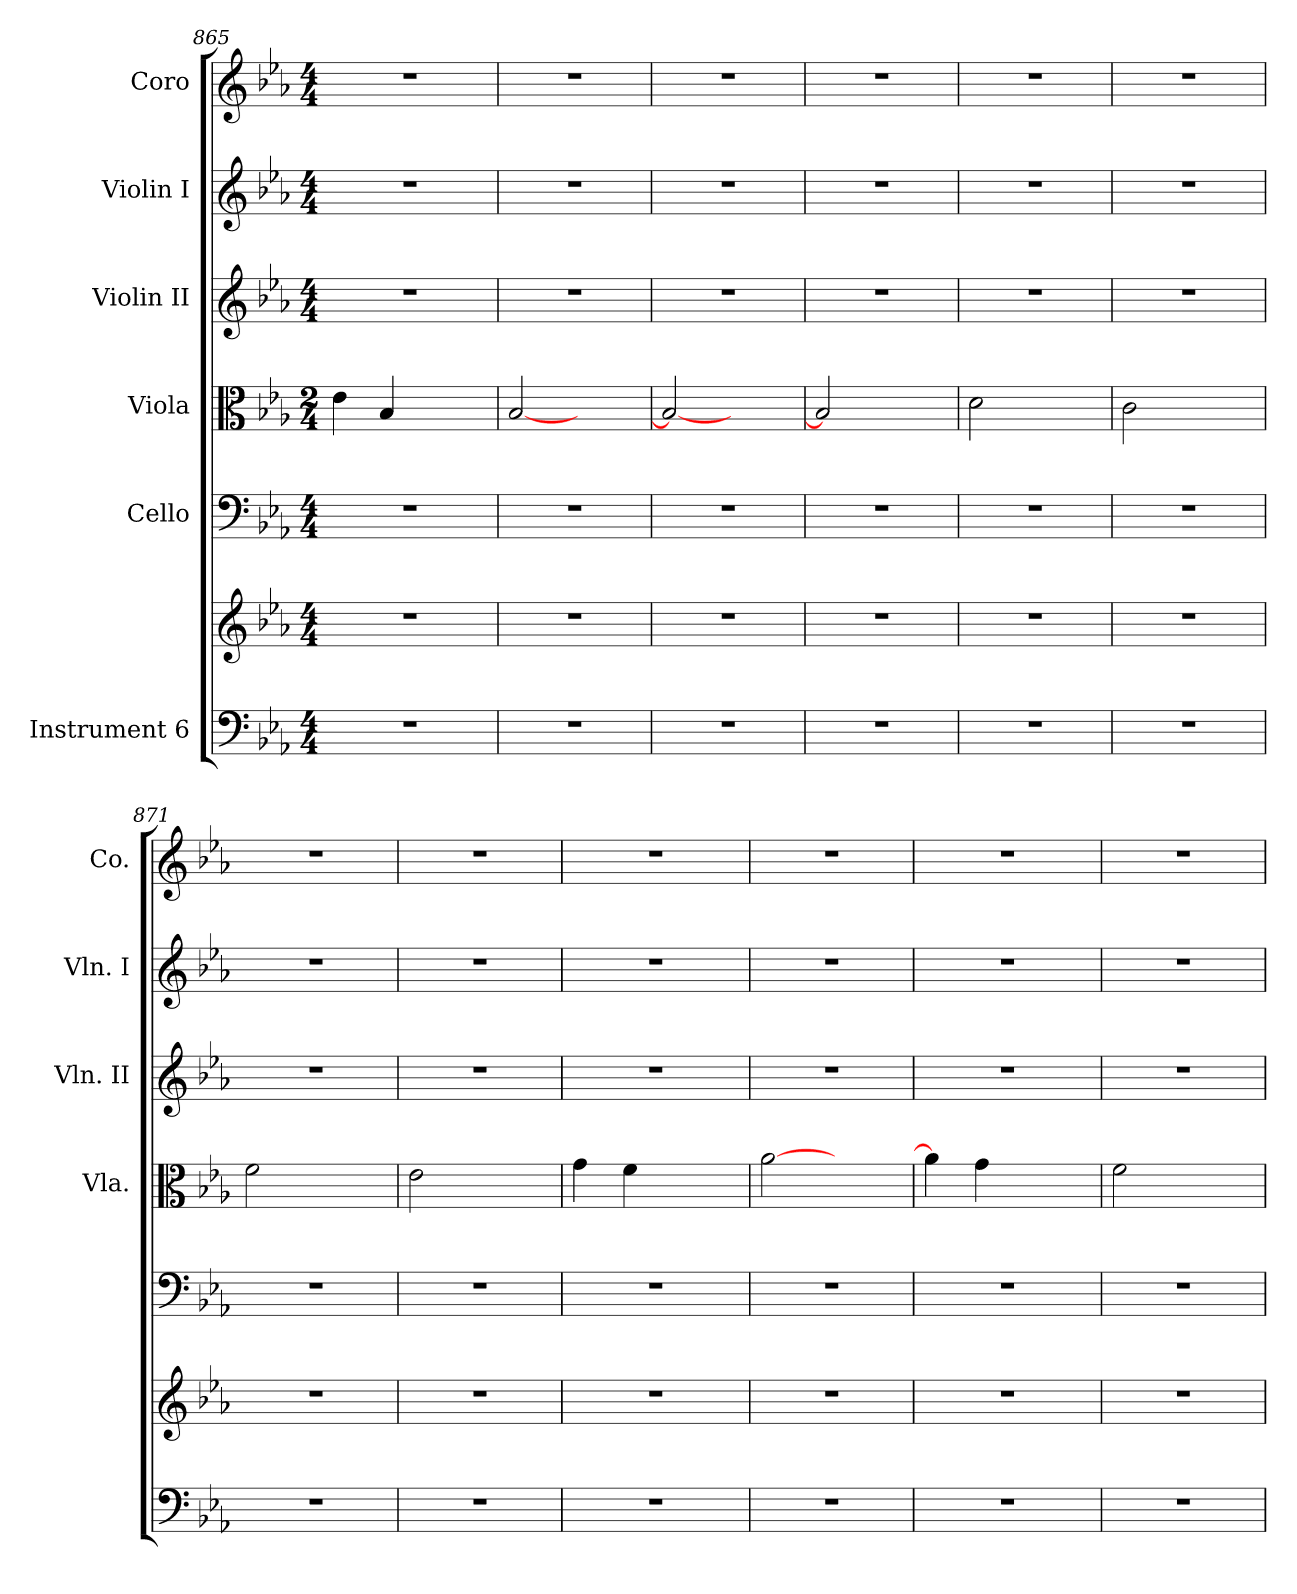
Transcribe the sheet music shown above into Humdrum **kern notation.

**kern	**kern	**kern	**kern	**kern	**kern	**kern
*part6	*part6	*part5	*part4	*part3	*part2	*part1
*staff7	*staff6	*staff5	*staff4	*staff3	*staff2	*staff1
*I"Instrument 6	*	*I"Cello	*I"Viola	*I"Violin II	*I"Violin I	*I"Coro
*	*	*	*I'Vla.	*I'Vln. II	*I'Vln. I	*I'Co.
*clefF4	*clefG2	*clefF4	*clefC3	*clefG2	*clefG2	*clefG2
*k[b-e-a-]	*k[b-e-a-]	*k[b-e-a-]	*k[b-e-a-]	*k[b-e-a-]	*k[b-e-a-]	*k[b-e-a-]
*E-:	*E-:	*E-:	*E-:	*E-:	*E-:	*E-:
*M4/4	*M4/4	*M4/4	*M2/4	*M4/4	*M4/4	*M4/4
=865	=865	=865	=865	=865	=865	=865
1r	1r	1r	4e-\	1r	1r	1r
.	.	.	4B-/	.	.	.
.	.	.	2ryy	.	.	.
=866	=866	=866	=866	=866	=866	=866
1r	1r	1r	[<2B-/	1r	1r	1r
.	.	.	2ryy	.	.	.
=867	=867	=867	=867	=867	=867	=867
1r	1r	1r	2B-/_<	1r	1r	1r
.	.	.	2ryy	.	.	.
=868	=868	=868	=868	=868	=868	=868
1r	1r	1r	2B-/]	1r	1r	1r
.	.	.	2ryy	.	.	.
=869	=869	=869	=869	=869	=869	=869
1r	1r	1r	2d\	1r	1r	1r
.	.	.	2ryy	.	.	.
=870	=870	=870	=870	=870	=870	=870
1r	1r	1r	2c\	1r	1r	1r
.	.	.	2ryy	.	.	.
=871	=871	=871	=871	=871	=871	=871
1r	1r	1r	2f\	1r	1r	1r
.	.	.	2ryy	.	.	.
=872	=872	=872	=872	=872	=872	=872
1r	1r	1r	2e-\	1r	1r	1r
.	.	.	2ryy	.	.	.
=873	=873	=873	=873	=873	=873	=873
1r	1r	1r	4g\	1r	1r	1r
.	.	.	4f\	.	.	.
.	.	.	2ryy	.	.	.
=874	=874	=874	=874	=874	=874	=874
1r	1r	1r	[<2a-\	1r	1r	1r
.	.	.	2ryy	.	.	.
!!LO:LB:g=z
=875	=875	=875	=875	=875	=875	=875
1r	1r	1r	4a-\]	1r	1r	1r
.	.	.	4g\	.	.	.
.	.	.	2ryy	.	.	.
=876	=876	=876	=876	=876	=876	=876
1r	1r	1r	2f\	1r	1r	1r
.	.	.	2ryy	.	.	.
=	=	=	=	=	=	=
*-	*-	*-	*-	*-	*-	*-
